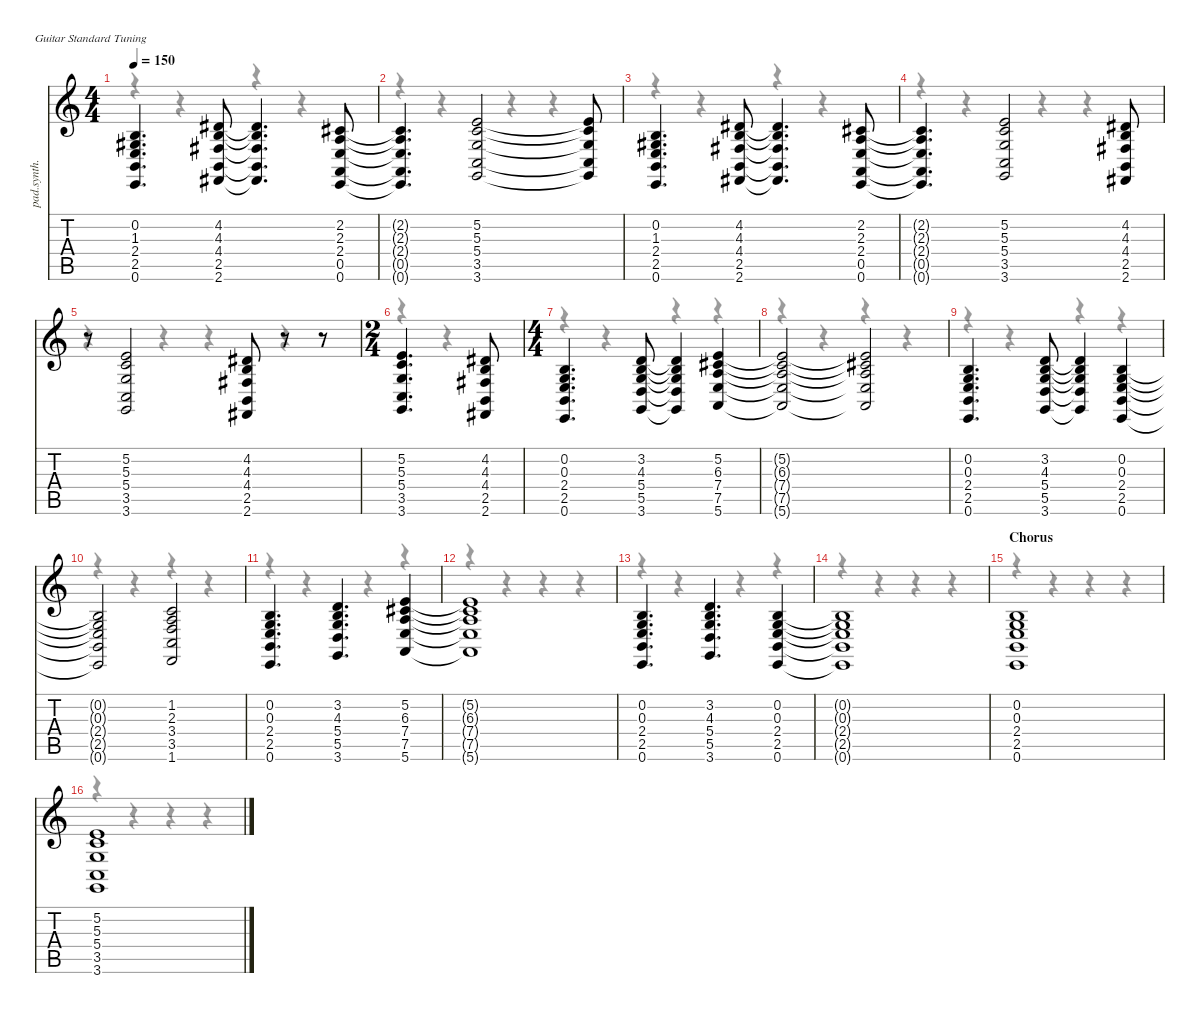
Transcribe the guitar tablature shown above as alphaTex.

\defaultSystemsLayout 4
\hideDynamics
\bracketExtendMode nobrackets
\otherSystemsTrackNameOrientation horizontal
\track ("Pad" "pad.synth.") {instrument pad3polysynth}
\staff {score tabs}
\tuning (E4 B3 G3 D3 A2 E2)
\voice
\ts (4 4)
\tempo 150
\clef g2
\ks c
(0.2 1.3{acc #} 2.4 2.5 0.6).4{d dy f beam Up} (4.2{acc #} 4.3 4.4{acc #} 2.5 2.6{acc #}).8{beam Up} (4.2{t acc #} 4.3{t} 4.4{t acc #} 2.5{t} 2.6{t acc #}).4{d beam Up} (2.2{acc #} 2.3 2.4 0.5 0.6).8{beam Up} |
(2.2{t acc #} 2.3{t} 2.4{t} 0.5{t} 0.6{t}).4{d beam Up} (5.2 5.3 5.4 3.5 3.6).2{beam Up} (5.2{t} 5.3{t} 5.4{t} 3.5{t} 3.6{t}).8{beam Up} |
(0.2 1.3{acc #} 2.4 2.5 0.6).4{d beam Up} (4.2{acc #} 4.3 4.4{acc #} 2.5 2.6{acc #}).8{beam Up} (4.2{t acc #} 4.3{t} 4.4{t acc #} 2.5{t} 2.6{t acc #}).4{d beam Up} (2.2{acc #} 2.3 2.4 0.5 0.6).8{beam Up} |
(2.2{t acc #} 2.3{t} 2.4{t} 0.5{t} 0.6{t}).4{d beam Up} (5.2 5.3 5.4 3.5 3.6).2{beam Up} (4.2{acc #} 4.3 4.4{acc #} 2.5 2.6{acc #}).8{beam Up} |
r.8{beam Up} (5.2 5.3 5.4 3.5 3.6).2{beam Up} (4.2{acc #} 4.3 4.4{acc #} 2.5 2.6{acc #}).8{beam Up} r.8{beam Up} r.8{beam Up} |
\ts (2 4)
\beaming (8 1 1 1 1)
(5.2 5.3 5.4 3.5 3.6).4{d beam Up} (4.2{acc #} 4.3 4.4{acc #} 2.5 2.6{acc #}).8{beam Up} |
\ts (4 4)
\beaming (8 2 2 2 2)
(0.2 0.3 2.4 2.5 0.6).4{d beam Up} (3.2 4.3 5.4 5.5 3.6).8{beam Up} (3.2{t} 4.3{t} 5.4{t} 5.5{t} 3.6{t}).4{beam Up} (5.2 6.3{acc #} 7.4 7.5 5.6).4{beam Up} |
(5.2{t} 6.3{t acc #} 7.4{t} 7.5{t} 5.6{t}).2{beam Up} (5.2{t} 6.3{t acc #} 7.4{t} 7.5{t} 5.6{t}).2{beam Up} |
(0.2 0.3 2.4 2.5 0.6).4{d beam Up} (3.2 4.3 5.4 5.5 3.6).8{beam Up} (3.2{t} 4.3{t} 5.4{t} 5.5{t} 3.6{t}).4{beam Up} (0.2 0.3 2.4 2.5 0.6).4{beam Up} |
(0.2{t} 0.3{t} 2.4{t} 2.5{t} 0.6{t}).2{beam Up} (1.2 2.3 3.4 3.5 1.6).2{beam Up} |
(0.2 0.3 2.4 2.5 0.6).4{d beam Up} (3.2 4.3 5.4 5.5 3.6).4{d beam Up} (5.2 6.3{acc #} 7.4 7.5 5.6).4{beam Up} |
(5.2{t} 6.3{t acc #} 7.4{t} 7.5{t} 5.6{t}).1{beam Up} |
(0.2 0.3 2.4 2.5 0.6).4{d beam Up} (3.2 4.3 5.4 5.5 3.6).4{d beam Up} (0.2 0.3 2.4 2.5 0.6).4{beam Up} |
(0.2{t} 0.3{t} 2.4{t} 2.5{t} 0.6{t}).1{beam Up} |
\section ("" "Chorus")
(0.2 0.3 2.4 2.5 0.6).1{beam Up} |
(5.2 5.3 5.4 3.5 3.6).1{beam Up}
\voice
\clef g2
\ottava regular
\simile none
\ks c
r.4{dy mf beam Down} r.4{beam Down} r.4{beam Down} r.4{beam Down} |
r.4{beam Down} r.4{beam Down} r.4{beam Down} r.4{beam Down} |
r.4{beam Down} r.4{beam Down} r.4{beam Down} r.4{beam Down} |
r.4{beam Down} r.4{beam Down} r.4{beam Down} r.4{beam Down} |
r.4{beam Down} r.4{beam Down} r.4{beam Down} r.4{beam Down} |
r.4{beam Down} r.4{beam Down} |
r.4{beam Down} r.4{beam Down} r.4{beam Down} r.4{beam Down} |
r.4{beam Down} r.4{beam Down} r.4{beam Down} r.4{beam Down} |
r.4{beam Down} r.4{beam Down} r.4{beam Down} r.4{beam Down} |
r.4{beam Down} r.4{beam Down} r.4{beam Down} r.4{beam Down} |
r.4{beam Down} r.4{beam Down} r.4{beam Down} r.4{beam Down} |
r.4{beam Down} r.4{beam Down} r.4{beam Down} r.4{beam Down} |
r.4{beam Down} r.4{beam Down} r.4{beam Down} r.4{beam Down} |
r.4{beam Down} r.4{beam Down} r.4{beam Down} r.4{beam Down} |
r.4{beam Down} r.4{beam Down} r.4{beam Down} r.4{beam Down} |
r.4{beam Down} r.4{beam Down} r.4{beam Down} r.4{beam Down}
